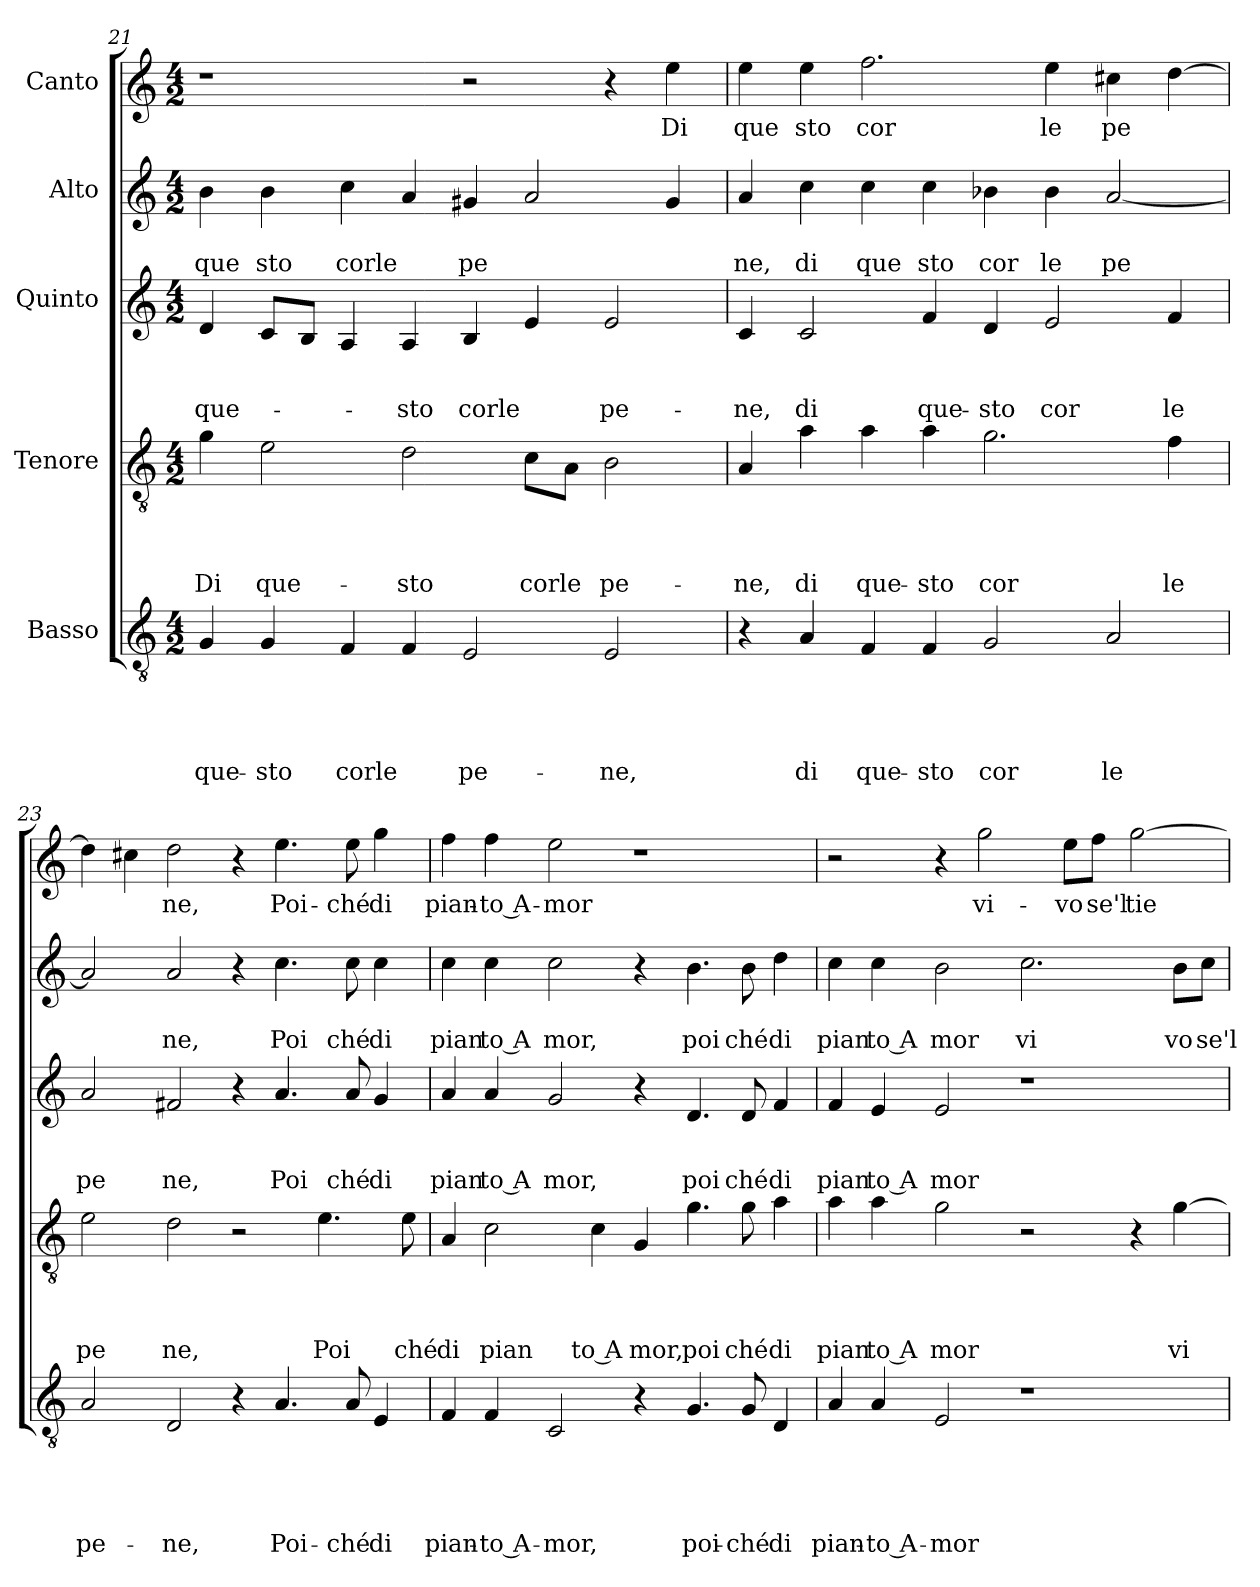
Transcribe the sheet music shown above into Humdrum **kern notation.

**kern	**text	**text	**text	**text	**text	**kern	**text	**text	**text	**text	**kern	**text	**text	**text	**kern	**text	**text	**kern	**text
*part5	*part5	*part5	*part5	*part5	*part5	*part4	*part4	*part4	*part4	*part4	*part3	*part3	*part3	*part3	*part2	*part2	*part2	*part1	*part1
*staff5	*staff5	*staff5	*staff5	*staff5	*staff5	*staff4	*staff4	*staff4	*staff4	*staff4	*staff3	*staff3	*staff3	*staff3	*staff2	*staff2	*staff2	*staff1	*staff1
*I"Basso	*	*	*	*	*	*I"Tenore	*	*	*	*	*I"Quinto	*	*	*	*I"Alto	*	*	*I"Canto	*
*clefGv2	*	*	*	*	*	*clefGv2	*	*	*	*	*clefG2	*	*	*	*clefG2	*	*	*clefG2	*
*k[]	*	*	*	*	*	*k[]	*	*	*	*	*k[]	*	*	*	*k[]	*	*	*k[]	*
*C:	*	*	*	*	*	*C:	*	*	*	*	*C:	*	*	*	*C:	*	*	*C:	*
*M4/2	*	*	*	*	*	*M4/2	*	*	*	*	*M4/2	*	*	*	*M4/2	*	*	*M4/2	*
=21	=21	=21	=21	=21	=21	=21	=21	=21	=21	=21	=21	=21	=21	=21	=21	=21	=21	=21	=21
!	!	!	!	!	!LO:LY:b	!	!	!	!	!LO:LY:b	!	!	!	!LO:LY:b	!	!	!LO:LY:b	!	!
4G/	.	.	.	.	que-	4g\	.	.	.	Di	4d/	.	.	que-	4b\	.	que	1r	.
!	!	!	!	!	!LO:LY:b	!	!	!	!	!LO:LY:b	!	!	!	!	!	!	!LO:LY:b	!	!
4G/	.	.	.	.	-sto	2e\	.	.	.	que-	8c/L	.	.	.	4b\	.	sto	.	.
.	.	.	.	.	.	.	.	.	.	.	8B/J	.	.	.	.	.	.	.	.
!	!	!	!	!	!LO:LY:b	!	!	!	!	!	!	!	!	!	!	!	!LO:LY:b	!	!
4F/	.	.	.	.	corle	.	.	.	.	.	4A/	.	.	.	4cc\	.	corle	.	.
!	!	!	!	!	!	!	!	!	!	!LO:LY:b	!	!	!	!LO:LY:b	!	!	!	!	!
4F/	.	.	.	.	.	2d\	.	.	.	-sto	4A/	.	.	-sto	4a/	.	.	.	.
!	!	!	!	!	!LO:LY:b	!	!	!	!	!	!	!	!	!LO:LY:b	!	!	!LO:LY:b	!	!
2E/	.	.	.	.	pe-	.	.	.	.	.	4B/	.	.	corle	4g#X/	.	pe	2r	.
!	!	!	!	!	!	!	!	!	!	!LO:LY:b	!	!	!	!	!	!	!	!	!
.	.	.	.	.	.	8c\L	.	.	.	corle	4e/	.	.	.	2a/	.	.	.	.
.	.	.	.	.	.	8A\J	.	.	.	.	.	.	.	.	.	.	.	.	.
!	!	!	!	!	!LO:LY:b	!	!	!	!	!LO:LY:b	!	!	!	!LO:LY:b	!	!	!	!	!
2E/	.	.	.	.	-ne,	2B\	.	.	.	pe-	2e/	.	.	pe-	.	.	.	4r	.
!	!	!	!	!	!	!	!	!	!	!	!	!	!	!	!	!	!	!	!LO:LY:b
.	.	.	.	.	.	.	.	.	.	.	.	.	.	.	4g#/	.	.	4ee\	Di
=22	=22	=22	=22	=22	=22	=22	=22	=22	=22	=22	=22	=22	=22	=22	=22	=22	=22	=22	=22
!	!	!	!	!	!	!	!	!	!	!LO:LY:b	!	!	!	!LO:LY:b	!	!	!LO:LY:b	!	!LO:LY:b
4r	.	.	.	.	.	4A/	.	.	.	-ne,	4c/	.	.	-ne,	4a/	.	ne,	4ee\	que
!	!	!	!	!	!LO:LY:b	!	!	!	!	!LO:LY:b	!	!	!	!LO:LY:b	!	!	!LO:LY:b	!	!LO:LY:b
4A/	.	.	.	.	di	4a\	.	.	.	di	2c/	.	.	di	4cc\	.	di	4ee\	sto
!	!	!	!	!	!LO:LY:b	!	!	!	!	!LO:LY:b	!	!	!	!	!	!	!LO:LY:b	!	!LO:LY:b
4F/	.	.	.	.	que-	4a\	.	.	.	que-	.	.	.	.	4cc\	.	que	2.ff\	cor
!	!	!	!	!	!LO:LY:b	!	!	!	!	!LO:LY:b	!	!	!	!LO:LY:b	!	!	!LO:LY:b	!	!
4F/	.	.	.	.	-sto	4a\	.	.	.	-sto	4f/	.	.	que-	4cc\	.	sto	.	.
!	!	!	!	!	!LO:LY:b	!	!	!	!	!LO:LY:b	!	!	!	!LO:LY:b	!	!	!LO:LY:b	!	!
2G/	.	.	.	.	cor	2.g\	.	.	.	cor	4d/	.	.	-sto	4b-X\	.	cor	.	.
!	!	!	!	!	!	!	!	!	!	!	!	!	!	!LO:LY:b	!	!	!LO:LY:b	!	!LO:LY:b
.	.	.	.	.	.	.	.	.	.	.	2e/	.	.	cor	4b-\	.	le	4ee\	le
!	!	!	!	!	!LO:LY:b	!	!	!	!	!	!	!	!	!	!	!	!LO:LY:b	!	!LO:LY:b
2A/	.	.	.	.	le	.	.	.	.	.	.	.	.	.	[>2a/	.	pe	4cc#X\	pe
!	!	!	!	!	!	!	!	!	!	!LO:LY:b	!	!	!	!LO:LY:b	!	!	!	!	!
.	.	.	.	.	.	4f\	.	.	.	le	4f/	.	.	le	.	.	.	[>4dd\	.
!!LO:PB:g=z
=23	=23	=23	=23	=23	=23	=23	=23	=23	=23	=23	=23	=23	=23	=23	=23	=23	=23	=23	=23
!	!	!	!	!	!LO:LY:b	!	!	!	!	!LO:LY:b	!	!	!	!LO:LY:b	!	!	!	!	!
2A/	.	.	.	.	pe-	2e\	.	.	.	pe	2a/	.	.	pe	2a/]	.	.	4dd\]	.
.	.	.	.	.	.	.	.	.	.	.	.	.	.	.	.	.	.	4cc#X\	.
!	!	!	!	!	!LO:LY:b	!	!	!	!	!LO:LY:b	!	!	!	!LO:LY:b	!	!	!LO:LY:b	!	!LO:LY:b
2D/	.	.	.	.	-ne,	2d\	.	.	.	ne,	2f#X/	.	.	ne,	2a/	.	ne,	2dd\	ne,
4r	.	.	.	.	.	2r	.	.	.	.	4r	.	.	.	4r	.	.	4r	.
!	!	!	!	!	!LO:LY:b	!	!	!	!	!	!	!	!	!LO:LY:b	!	!	!LO:LY:b	!	!LO:LY:b
4.A/	.	.	.	.	Poi-	.	.	.	.	.	4.a/	.	.	Poi	4.cc\	.	Poi	4.ee\	Poi-
!	!	!	!	!	!	!	!	!	!	!LO:LY:b	!	!	!	!	!	!	!	!	!
.	.	.	.	.	.	4.e\	.	.	.	Poi	.	.	.	.	.	.	.	.	.
!	!	!	!	!	!LO:LY:b	!	!	!	!	!	!	!	!	!LO:LY:b	!	!	!LO:LY:b	!	!LO:LY:b
8A/	.	.	.	.	-ché	.	.	.	.	.	8a/	.	.	ché	8cc\	.	ché	8ee\	-ché
!	!	!	!	!	!LO:LY:b	!	!	!	!	!	!	!	!	!LO:LY:b	!	!	!LO:LY:b	!	!LO:LY:b
4E/	.	.	.	.	di	.	.	.	.	.	4g/	.	.	di	4cc\	.	di	4gg\	di
!	!	!	!	!	!	!	!	!	!	!LO:LY:b	!	!	!	!	!	!	!	!	!
.	.	.	.	.	.	8e\	.	.	.	ché	.	.	.	.	.	.	.	.	.
=24	=24	=24	=24	=24	=24	=24	=24	=24	=24	=24	=24	=24	=24	=24	=24	=24	=24	=24	=24
!	!	!	!	!	!LO:LY:b	!	!	!	!	!LO:LY:b	!	!	!	!LO:LY:b	!	!	!LO:LY:b	!	!LO:LY:b
4F/	.	.	.	.	pian-	4A/	.	.	.	di	4a/	.	.	pian	4cc\	.	pian	4ff\	pian-
!	!	!	!	!	!LO:LY:b:rj	!	!	!	!	!LO:LY:b	!	!	!	!LO:LY:b:rj	!	!	!LO:LY:b:rj	!	!LO:LY:b:rj
4F/	.	.	.	.	-to A-	2c\	.	.	.	pian	4a/	.	.	to A	4cc\	.	to A	4ff\	-to A-
!	!	!	!	!	!LO:LY:b	!	!	!	!	!	!	!	!	!LO:LY:b	!	!	!LO:LY:b	!	!LO:LY:b
2C/	.	.	.	.	-mor,	.	.	.	.	.	2g/	.	.	mor,	2cc\	.	mor,	2ee\	-mor
!	!	!	!	!	!	!	!	!	!	!LO:LY:b:rj	!	!	!	!	!	!	!	!	!
.	.	.	.	.	.	4c\	.	.	.	to A	.	.	.	.	.	.	.	.	.
!	!	!	!	!	!	!	!	!	!	!LO:LY:b	!	!	!	!	!	!	!	!	!
4r	.	.	.	.	.	4G/	.	.	.	mor,	4r	.	.	.	4r	.	.	1r	.
!	!	!	!	!	!LO:LY:b	!	!	!	!	!LO:LY:b	!	!	!	!LO:LY:b	!	!	!LO:LY:b	!	!
4.G/	.	.	.	.	poi-	4.g\	.	.	.	poi	4.d/	.	.	poi	4.b\	.	poi	.	.
!	!	!	!	!	!LO:LY:b	!	!	!	!	!LO:LY:b	!	!	!	!LO:LY:b	!	!	!LO:LY:b	!	!
8G/	.	.	.	.	-ché	8g\	.	.	.	ché	8d/	.	.	ché	8b\	.	ché	.	.
!	!	!	!	!	!LO:LY:b	!	!	!	!	!LO:LY:b	!	!	!	!LO:LY:b	!	!	!LO:LY:b	!	!
4D/	.	.	.	.	di	4a\	.	.	.	di	4f/	.	.	di	4dd\	.	di	.	.
=25	=25	=25	=25	=25	=25	=25	=25	=25	=25	=25	=25	=25	=25	=25	=25	=25	=25	=25	=25
!	!	!	!	!	!LO:LY:b	!	!	!	!	!LO:LY:b	!	!	!	!LO:LY:b	!	!	!LO:LY:b	!	!
4A/	.	.	.	.	pian-	4a\	.	.	.	pian	4f/	.	.	pian	4cc\	.	pian	2r	.
!	!	!	!	!	!LO:LY:b:rj	!	!	!	!	!LO:LY:b:rj	!	!	!	!LO:LY:b:rj	!	!	!LO:LY:b:rj	!	!
4A/	.	.	.	.	-to A-	4a\	.	.	.	to A	4e/	.	.	to A	4cc\	.	to A	.	.
!	!	!	!	!	!LO:LY:b	!	!	!	!	!LO:LY:b	!	!	!	!LO:LY:b	!	!	!LO:LY:b	!	!
2E/	.	.	.	.	-mor	2g\	.	.	.	mor	2e/	.	.	mor	2b\	.	mor	4r	.
!	!	!	!	!	!	!	!	!	!	!	!	!	!	!	!	!	!	!	!LO:LY:b
.	.	.	.	.	.	.	.	.	.	.	.	.	.	.	.	.	.	2gg\	vi-
!	!	!	!	!	!	!	!	!	!	!	!	!	!	!	!	!	!LO:LY:b	!	!
1r	.	.	.	.	.	2r	.	.	.	.	1r	.	.	.	2.cc\	.	vi	.	.
!	!	!	!	!	!	!	!	!	!	!	!	!	!	!	!	!	!	!	!LO:LY:b
.	.	.	.	.	.	.	.	.	.	.	.	.	.	.	.	.	.	8ee\L	-vo
!	!	!	!	!	!	!	!	!	!	!	!	!	!	!	!	!	!	!	!LO:LY:b
.	.	.	.	.	.	.	.	.	.	.	.	.	.	.	.	.	.	8ff\J	se'l
!	!	!	!	!	!	!	!	!	!	!	!	!	!	!	!	!	!	!	!LO:LY:b
.	.	.	.	.	.	4r	.	.	.	.	.	.	.	.	.	.	.	[>2gg\	tie-
!	!	!	!	!	!	!	!	!	!	!LO:LY:b	!	!	!	!	!	!	!LO:LY:b	!	!
.	.	.	.	.	.	[>4g\	.	.	.	vi	.	.	.	.	8b\L	.	vo	.	.
!	!	!	!	!	!	!	!	!	!	!	!	!	!	!	!	!	!LO:LY:b	!	!
.	.	.	.	.	.	.	.	.	.	.	.	.	.	.	8cc\J	.	se'l	.	.
=	=	=	=	=	=	=	=	=	=	=	=	=	=	=	=	=	=	=	=
*-	*-	*-	*-	*-	*-	*-	*-	*-	*-	*-	*-	*-	*-	*-	*-	*-	*-	*-	*-
